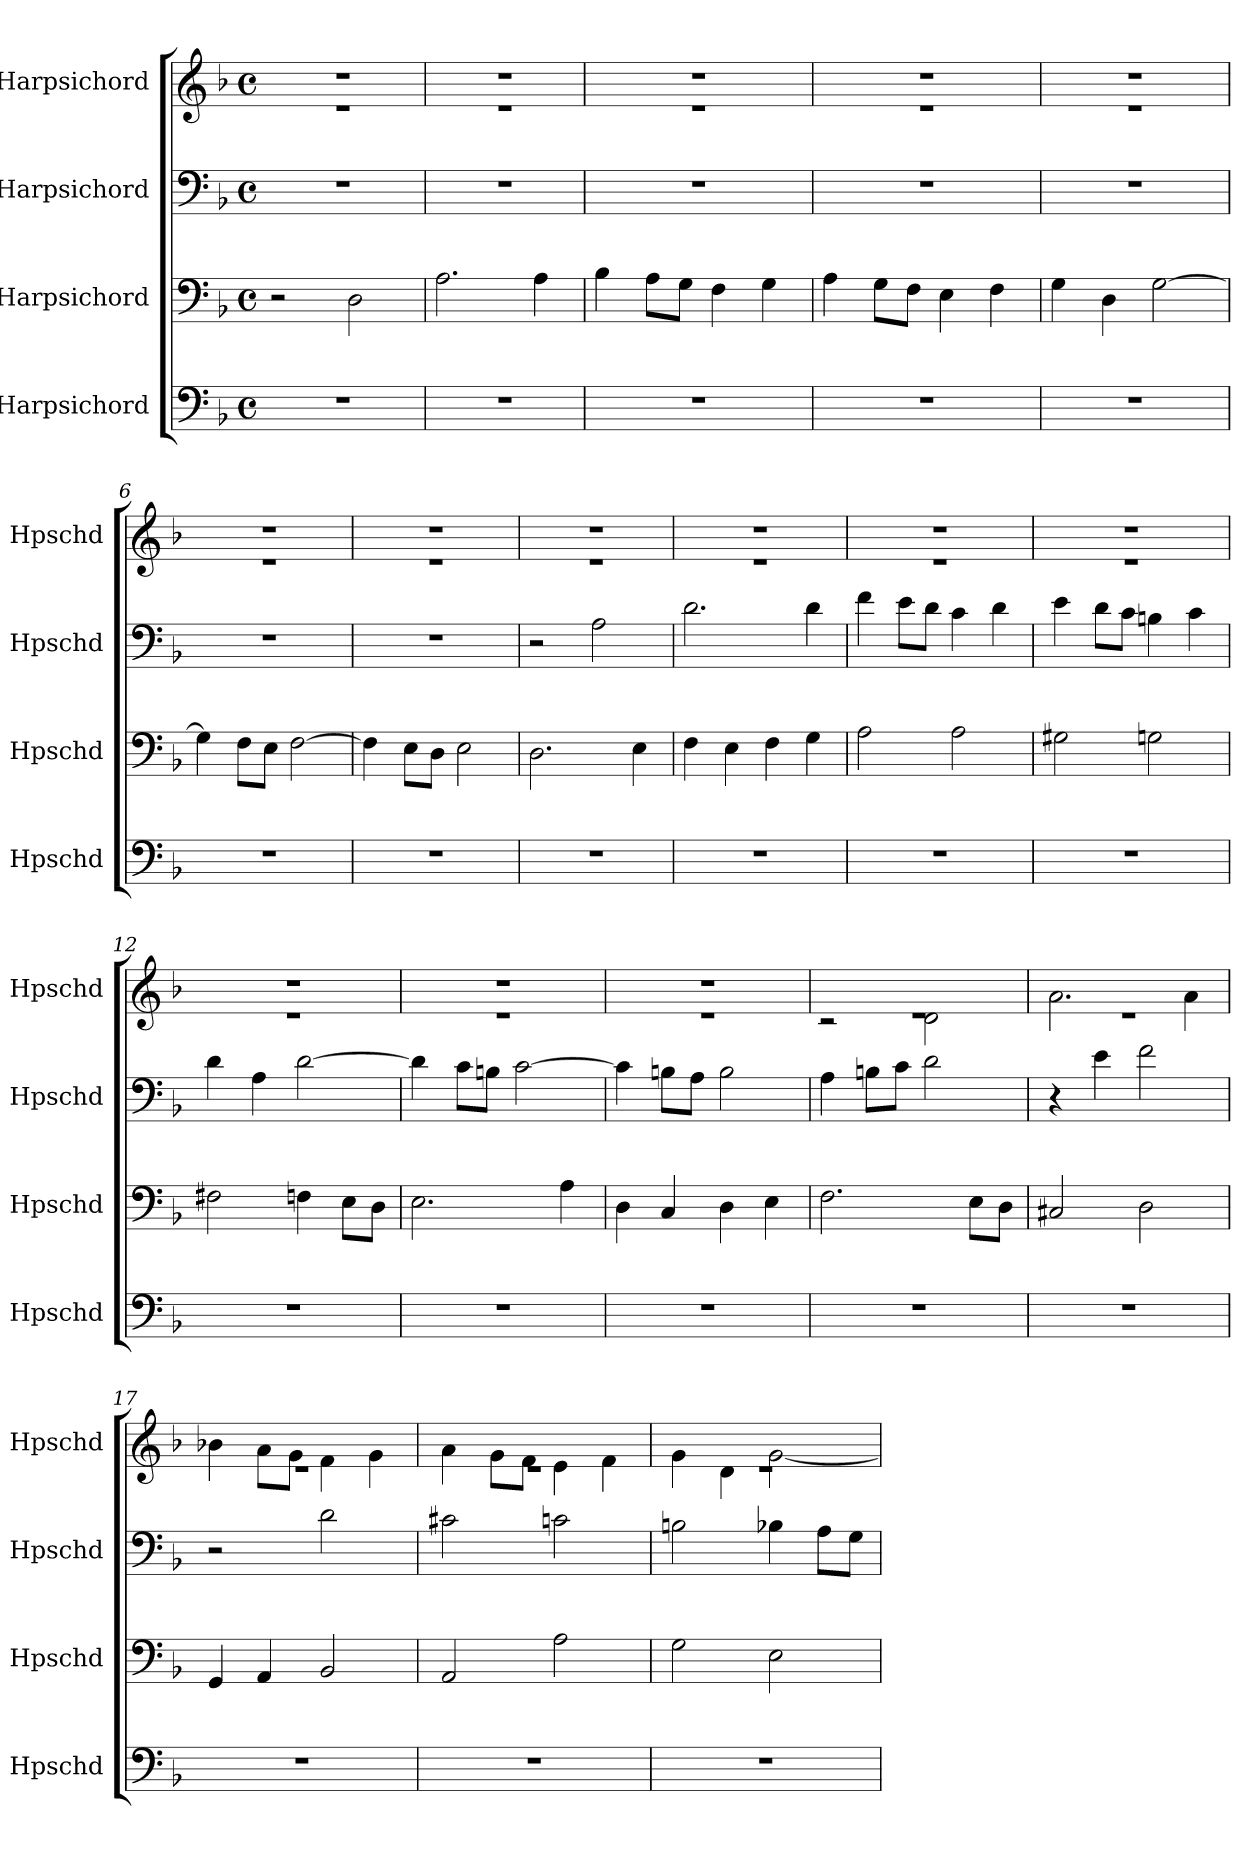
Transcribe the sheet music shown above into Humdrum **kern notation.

**kern	**kern	**kern	**kern
*part4	*part3	*part2	*part1
*staff4	*staff3	*staff2	*staff1
*I"Harpsichord	*I"Harpsichord	*I"Harpsichord	*I"Harpsichord
*I'Hpschd	*I'Hpschd	*I'Hpschd	*I'Hpschd
*clefF4	*clefF4	*clefF4	*clefG2
*k[b-]	*k[b-]	*k[b-]	*k[b-]
*M4/4	*M4/4	*M4/4	*M4/4
*met(c)	*met(c)	*met(c)	*met(c)
*MM110	*MM110	*MM110	*MM110
=1	=1	=1	=1
*	*	*	*^
1r	2r	1r	1re	1rdd
.	2D\	.	.	.
=2	=2	=2	=2	=2
1r	2.A\	1r	1re	1rdd
.	4A\	.	.	.
=3	=3	=3	=3	=3
1r	4B-\	1r	1re	1rdd
.	8A\L	.	.	.
.	8G\J	.	.	.
.	4F\	.	.	.
.	4G\	.	.	.
=4	=4	=4	=4	=4
1r	4A\	1r	1re	1rdd
.	8G\L	.	.	.
.	8F\J	.	.	.
.	4E\	.	.	.
.	4F\	.	.	.
=5	=5	=5	=5	=5
1r	4G\	1r	1re	1rdd
.	4D\	.	.	.
.	[2G\	.	.	.
=6	=6	=6	=6	=6
1r	4G\]	1r	1re	1rdd
.	8F\L	.	.	.
.	8E\J	.	.	.
.	[2F\	.	.	.
=7	=7	=7	=7	=7
1r	4F\]	1r	1re	1rdd
.	8E\L	.	.	.
.	8D\J	.	.	.
.	2E\	.	.	.
=8	=8	=8	=8	=8
1r	2.D\	2r	1re	1rdd
.	.	2A\	.	.
.	4E\	.	.	.
!!LO:LB:g=z	!!
=9	=9	=9	=9	=9
1r	4F\	2.d\	1re	1rdd
.	4E\	.	.	.
.	4F\	.	.	.
.	4G\	4d\	.	.
=10	=10	=10	=10	=10
1r	2A\	4f\	1re	1rdd
.	.	8e\L	.	.
.	.	8d\J	.	.
.	2A\	4c\	.	.
.	.	4d\	.	.
=11	=11	=11	=11	=11
1r	2G#X\	4e\	1re	1rdd
.	.	8d\L	.	.
.	.	8c\J	.	.
.	2Gn\	4Bn\	.	.
.	.	4c\	.	.
=12	=12	=12	=12	=12
1r	2F#X\	4d\	1re	1rdd
.	.	4A\	.	.
.	4Fn\	[2d\	.	.
.	8E\L	.	.	.
.	8D\J	.	.	.
=13	=13	=13	=13	=13
1r	2.E\	4d\]	1re	1rdd
.	.	8c\L	.	.
.	.	8Bn\J	.	.
.	.	[2c\	.	.
.	4A\	.	.	.
=14	=14	=14	=14	=14
1r	4D\	4c\]	1re	1rdd
.	4C/	8Bn\L	.	.
.	.	8A\J	.	.
.	4D\	2B\	.	.
.	4E\	.	.	.
=15	=15	=15	=15	=15
1r	2.F\	4A\	1re	2r
.	.	8Bn\L	.	.
.	.	8c\J	.	.
.	.	2d\	.	2d\
.	8E\L	.	.	.
.	8D\J	.	.	.
=16	=16	=16	=16	=16
1r	2C#X/	4r	1re	2.a\
.	.	4e\	.	.
.	2D\	2f\	.	.
.	.	.	.	4a\
!!LO:PB:g=z	!!
=17	=17	=17	=17	=17
1r	4GG/	2r	1re	4b-X\
.	4AA/	.	.	8a\L
.	.	.	.	8g\J
.	2BB-/	2d\	.	4f\
.	.	.	.	4g\
=18	=18	=18	=18	=18
1r	2AA/	2c#X\	1re	4a\
.	.	.	.	8g\L
.	.	.	.	8f\J
.	2A\	2cn\	.	4e\
.	.	.	.	4f\
=19	=19	=19	=19	=19
1r	2G\	2Bn\	1re	4g\
.	.	.	.	4d\
.	2E\	4B-X\	.	[2g\
.	.	8A\L	.	.
.	.	8G\J	.	.
*	*	*	*v	*v
=	=	=	=
*-	*-	*-	*-
